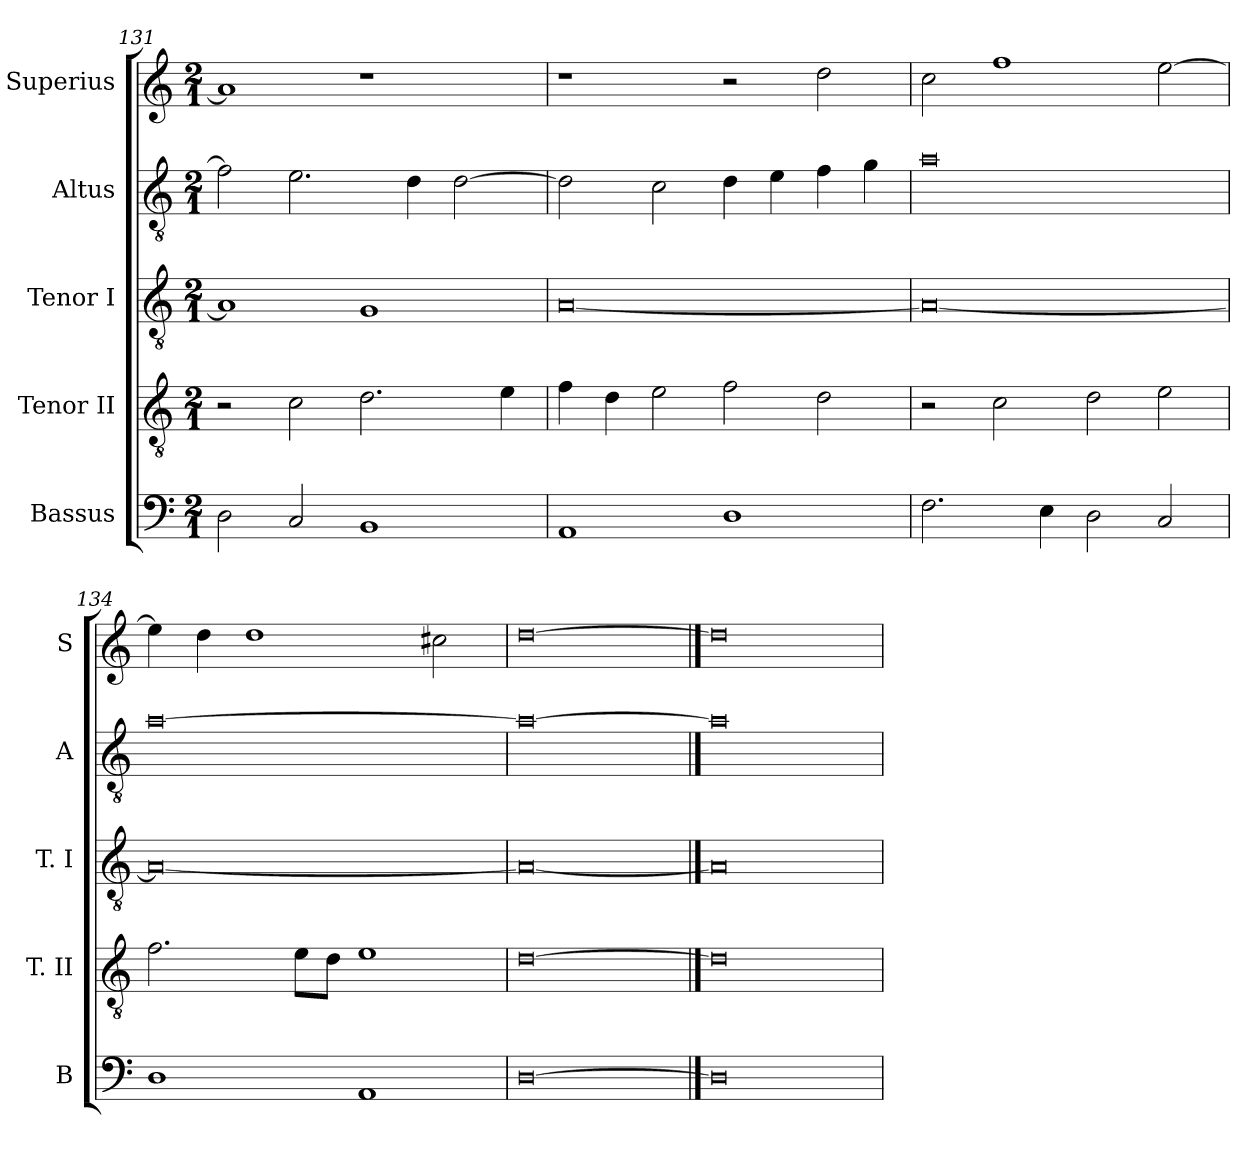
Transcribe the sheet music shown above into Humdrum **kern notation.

**kern	**kern	**kern	**kern	**kern
*part5	*part4	*part3	*part2	*part1
*staff5	*staff4	*staff3	*staff2	*staff1
*I"Bassus	*I"Tenor II	*I"Tenor I	*I"Altus	*I"Superius
*I'B	*I'T. II	*I'T. I	*I'A	*I'S
*clefF4	*clefGv2	*clefGv2	*clefGv2	*clefG2
*k[]	*k[]	*k[]	*k[]	*k[]
*C:	*C:	*C:	*C:	*C:
*M2/1	*M2/1	*M2/1	*M2/1	*M2/1
=131	=131	=131	=131	=131
2D	2r	1A]	2f]	1a]
2C	2c	.	2.e	.
1BB	2.d	1G	.	1r
.	.	.	4d	.
.	.	.	[2d	.
.	4e	.	.	.
=132	=132	=132	=132	=132
1AA	4f	[0A	2d]	1r
.	4d	.	.	.
.	2e	.	2c	.
1D	2f	.	4d	2r
.	.	.	4e	.
.	2d	.	4f	2dd
.	.	.	4g	.
=133	=133	=133	=133	=133
2.F	2r	0A_	0a	2cc
.	2c	.	.	1ff
4E	.	.	.	.
2D	2d	.	.	.
2C	2e	.	.	[2ee
=134	=134	=134	=134	=134
1D	2.f	0A_	[0a	4ee]
.	.	.	.	4dd
.	.	.	.	1dd
.	8eL	.	.	.
.	8dJ	.	.	.
1AA	1e	.	.	.
.	.	.	.	2cc#X
=135	=135	=135	=135	=135
[0D	[0d	0A_	0a_	[0dd
==136	==136	==136	==136	==136
0D]	0d]	0A]	0a]	0dd]
=	=	=	=	=
*-	*-	*-	*-	*-
